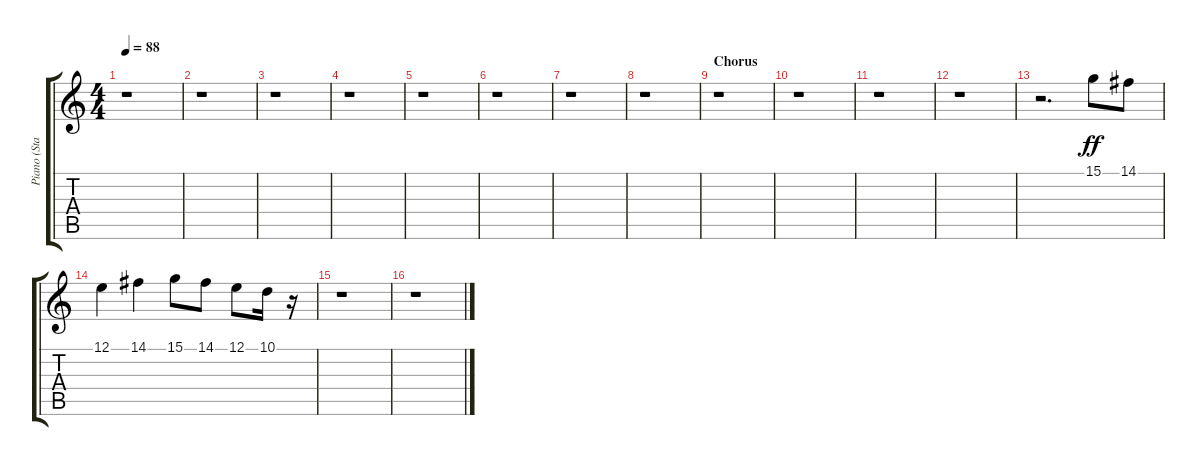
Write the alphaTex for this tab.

\track ("Piano (Staff 1)" "Piano (Sta") {solo instrument acousticgrandpiano}
\staff {score tabs}
\tuning (E4 B3 G3 D3 A2 E2) {hide}
\ts (4 4)
\tempo 88
\clef g2
\ks aminor
r.1{dy ff} |
r.1 |
r.1 |
r.1 |
r.1 |
r.1 |
r.1 |
r.1 |
\section ("" "Chorus")
r.1 |
r.1 |
r.1 |
r.1 |
r.2{d} 15.1.8 14.1.8 |
12.1.4 14.1.4 15.1.8 14.1.8 12.1.8 10.1.16 r.16 |
r.1 |
r.1
